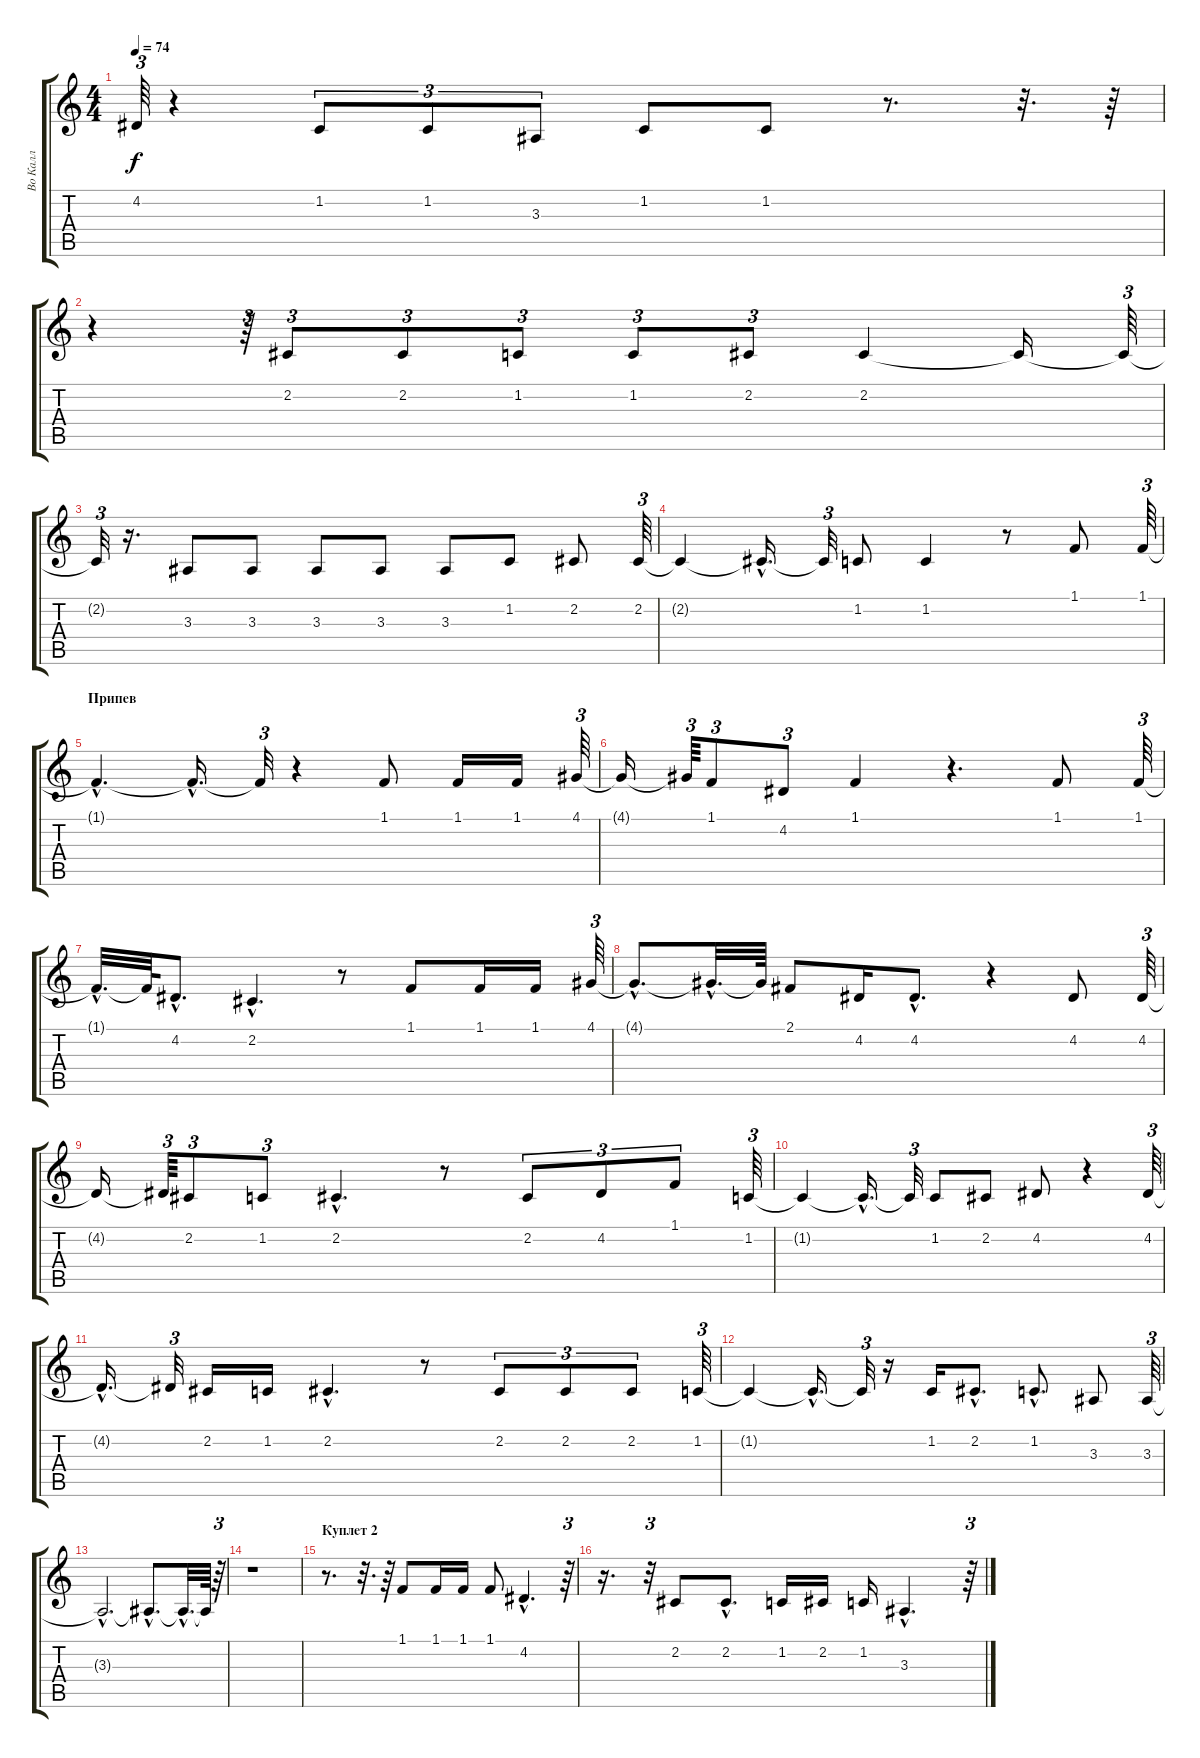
\track ("Во Калл" "Во Калл") {instrument lead6voice}
\staff {score tabs}
\tuning (E4 B3 G3 D3 A2 E2) {hide}
\ts (4 4)
\tempo 74
\clef g2
\ks c
4.2{t}.64{tu (3 2) dy f} r.4 1.2.8{tu (3 2)} 1.2.8{tu (3 2)} 3.3.8{tu (3 2)} 1.2.8 1.2.8 r.8{d} r.32{d} r.64 |
r.4 r.64{tu (3 2)} 2.2.8{tu (3 2)} 2.2.8{tu (3 2)} 1.2.8{tu (3 2)} 1.2.8{tu (3 2)} 2.2.8{tu (3 2)} 2.2.4 2.2{t}.16 2.2{t}.64{tu (3 2)} |
2.2{t}.32{tu (3 2)} r.16{d} 3.3.8 3.3.8 3.3.8 3.3.8 3.3.8 1.2.8 2.2.8 2.2.64{tu (3 2)} |
2.2{t}.4 2.2{hac t}.16{d} 2.2{t}.32{tu (3 2)} 1.2.8 1.2.4 r.8 1.1.8 1.1.64{tu (3 2)} |
\section ("" "Припев")
1.1{hac t}.4{d} 1.1{hac t}.16{d} 1.1{t}.32{tu (3 2)} r.4 1.1.8 1.1.16 1.1.16 4.1.64{tu (3 2)} |
4.1{t}.16 4.1{t}.64{tu (3 2)} 1.1.8{tu (3 2)} 4.2.8{tu (3 2)} 1.1.4 r.4{d} 1.1.8 1.1.64{tu (3 2)} |
1.1{hac t}.32{d} 1.1{t}.64 4.2{hac}.8{d} 2.2{hac}.4{d} r.8 1.1.8 1.1.16 1.1.16 4.1.64{tu (3 2)} |
4.1{hac t}.8{d} 4.1{hac t}.32{d} 4.1{t}.64 2.1.8 4.2.16 4.2{hac}.8{d} r.4 4.2.8 4.2.64{tu (3 2)} |
4.2{t}.16 4.2{t}.64{tu (3 2)} 2.2.8{tu (3 2)} 1.2.8{tu (3 2)} 2.2{hac}.4{d} r.8 2.2.8{tu (3 2)} 4.2.8{tu (3 2)} 1.1.8{tu (3 2)} 1.2.64{tu (3 2)} |
1.2{t}.4 1.2{hac t}.16{d} 1.2{t}.32{tu (3 2)} 1.2.8 2.2.8 4.2.8 r.4 4.2.64{tu (3 2)} |
4.2{hac t}.16{d} 4.2{t}.32{tu (3 2)} 2.2.16 1.2.16 2.2{hac}.4{d} r.8 2.2.8{tu (3 2)} 2.2.8{tu (3 2)} 2.2.8{tu (3 2)} 1.2.64{tu (3 2)} |
1.2{t}.4 1.2{hac t}.16{d} 1.2{t}.32{tu (3 2)} r.16 1.2.16 2.2{hac}.8{d} 1.2{hac}.8{d} 3.3.8 3.3.64{tu (3 2)} |
3.3{hac t}.2{d} 3.3{hac t}.8{d} 3.3{hac t}.32{d} 3.3{t}.64 r.64{tu (3 2)} |
r.1 |
\section ("" "Куплет 2")
r.8{d} r.32{d} r.64 1.1.8 1.1.16 1.1.16 1.1.8 4.2{hac}.4{d} r.64{tu (3 2)} |
r.16{d} r.32{tu (3 2)} 2.2.8 2.2{hac}.8{d} 1.2.16 2.2.16 1.2.16 3.3{hac}.4{d} r.64{tu (3 2)}
